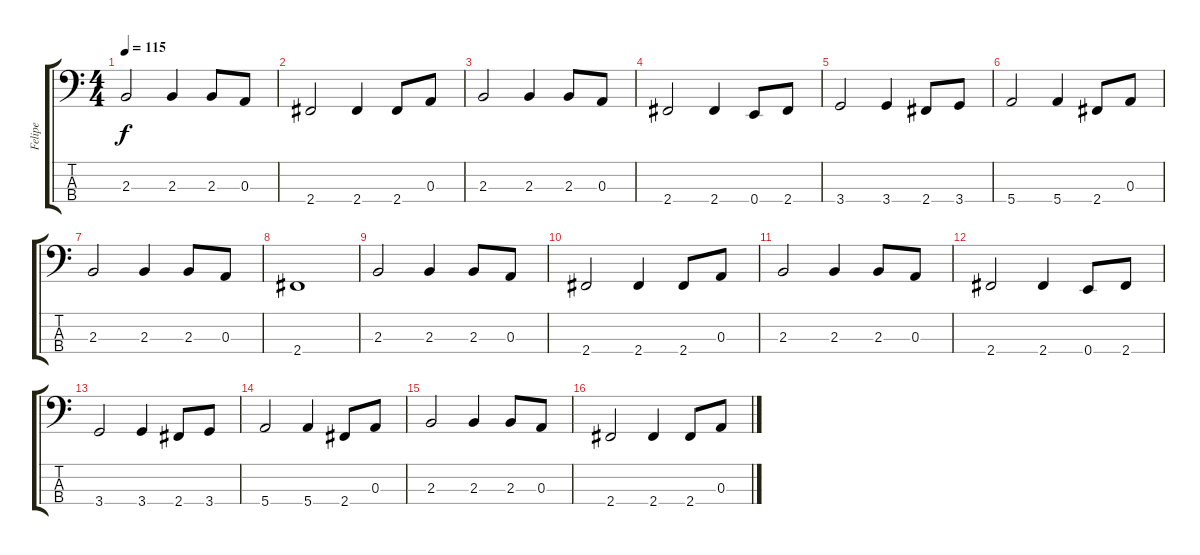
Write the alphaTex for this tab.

\track ("Felipe" "Felipe") {instrument acousticbass}
\staff {score tabs}
\tuning (G2 D2 A1 E1) {hide}
\ts (4 4)
\tempo 115
\clef f4
\ks c
2.3.2{dy f} 2.3.4 2.3.8 0.3.8 |
2.4.2 2.4.4 2.4.8 0.3.8 |
2.3.2 2.3.4 2.3.8 0.3.8 |
2.4.2 2.4.4 0.4.8 2.4.8 |
3.4.2 3.4.4 2.4.8 3.4.8 |
5.4.2 5.4.4 2.4.8 0.3.8 |
2.3.2 2.3.4 2.3.8 0.3.8 |
2.4.1 |
2.3.2 2.3.4 2.3.8 0.3.8 |
2.4.2 2.4.4 2.4.8 0.3.8 |
2.3.2 2.3.4 2.3.8 0.3.8 |
2.4.2 2.4.4 0.4.8 2.4.8 |
3.4.2 3.4.4 2.4.8 3.4.8 |
5.4.2 5.4.4 2.4.8 0.3.8 |
2.3.2 2.3.4 2.3.8 0.3.8 |
2.4.2 2.4.4 2.4.8 0.3.8
